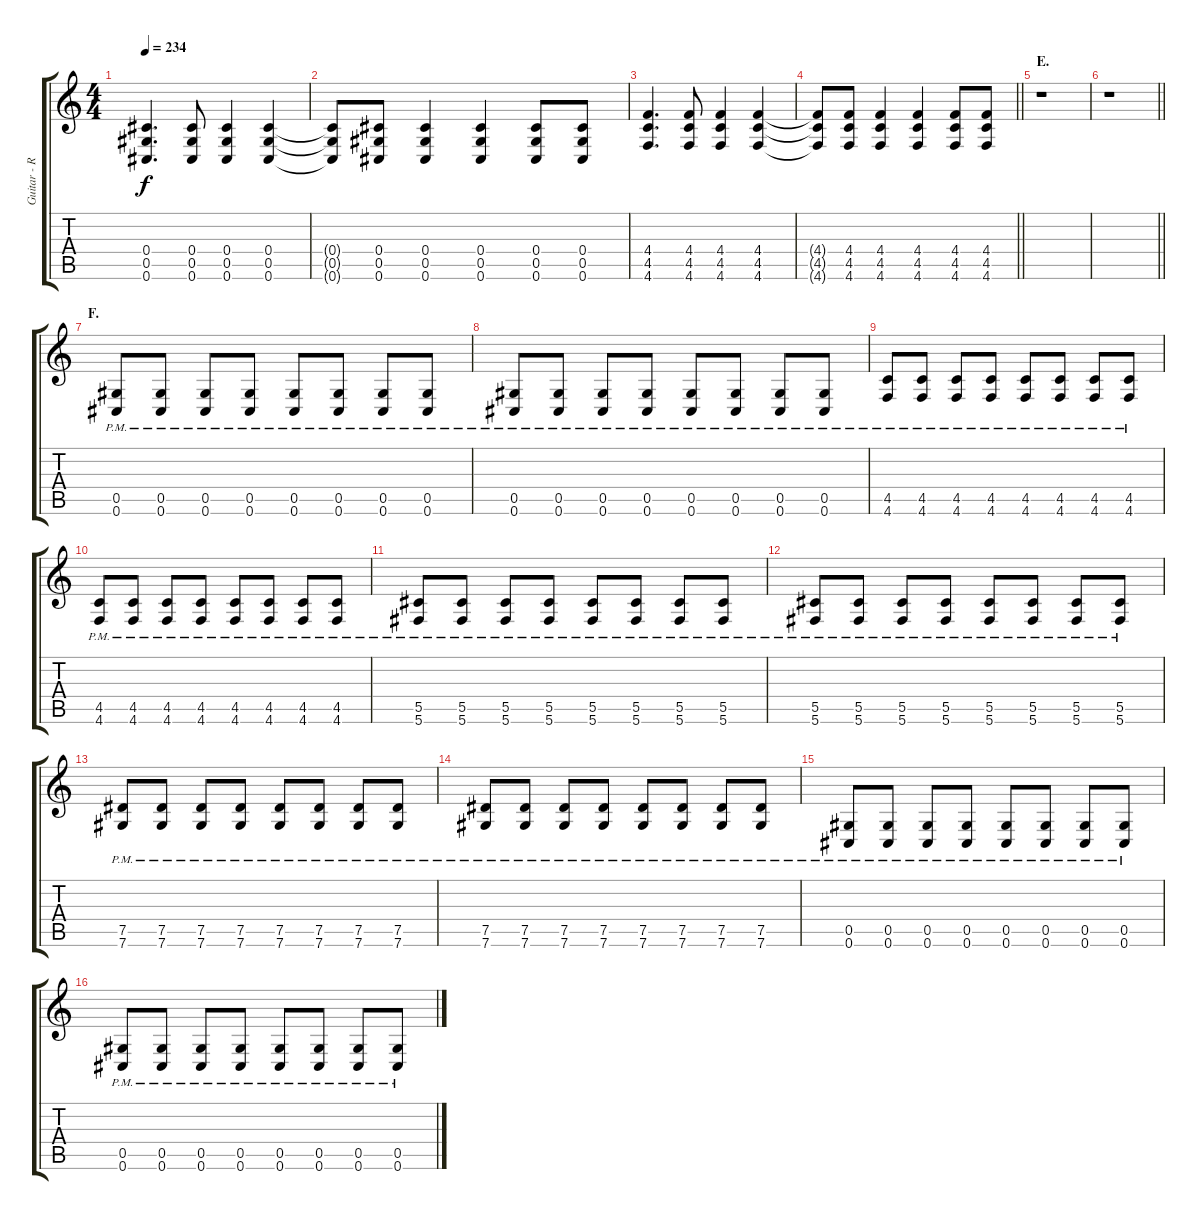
\track ("Guitar - Right" "Guitar - R") {instrument distortionguitar}
\staff {score tabs}
\tuning (Eb4 Bb3 Gb3 Db3 Ab2 Db2) {hide}
\ts (4 4)
\tempo 234
\clef g2
\ks c
(0.4 0.5 0.6).4{d dy f} (0.4 0.5 0.6).8 (0.4 0.5 0.6).4 (0.4 0.5 0.6).4 |
(0.4{t} 0.5{t} 0.6{t}).8 (0.4 0.5 0.6).8 (0.4 0.5 0.6).4 (0.4 0.5 0.6).4 (0.4 0.5 0.6).8 (0.4 0.5 0.6).8 |
(4.4 4.5 4.6).4{d} (4.4 4.5 4.6).8 (4.4 4.5 4.6).4 (4.4 4.5 4.6).4 |
\barLineRight lightlight
(4.4{t} 4.5{t} 4.6{t}).8 (4.4 4.5 4.6).8 (4.4 4.5 4.6).4 (4.4 4.5 4.6).4 (4.4 4.5 4.6).8 (4.4 4.5 4.6).8 |
\section ("" "E.")
r.1 |
\barLineRight lightlight
r.1 |
\section ("" "F.")
(0.5{pm} 0.6{pm}).8 (0.5{pm} 0.6{pm}).8 (0.5{pm} 0.6{pm}).8 (0.5{pm} 0.6{pm}).8 (0.5{pm} 0.6{pm}).8 (0.5{pm} 0.6{pm}).8 (0.5{pm} 0.6{pm}).8 (0.5{pm} 0.6{pm}).8 |
(0.5{pm} 0.6{pm}).8 (0.5{pm} 0.6{pm}).8 (0.5{pm} 0.6{pm}).8 (0.5{pm} 0.6{pm}).8 (0.5{pm} 0.6{pm}).8 (0.5{pm} 0.6{pm}).8 (0.5{pm} 0.6{pm}).8 (0.5{pm} 0.6{pm}).8 |
(4.5{pm} 4.6{pm}).8 (4.5{pm} 4.6{pm}).8 (4.5{pm} 4.6{pm}).8 (4.5{pm} 4.6{pm}).8 (4.5{pm} 4.6{pm}).8 (4.5{pm} 4.6{pm}).8 (4.5{pm} 4.6{pm}).8 (4.5{pm} 4.6{pm}).8 |
(4.5{pm} 4.6{pm}).8 (4.5{pm} 4.6{pm}).8 (4.5{pm} 4.6{pm}).8 (4.5{pm} 4.6{pm}).8 (4.5{pm} 4.6{pm}).8 (4.5{pm} 4.6{pm}).8 (4.5{pm} 4.6{pm}).8 (4.5{pm} 4.6{pm}).8 |
(5.5{pm} 5.6{pm}).8 (5.5{pm} 5.6{pm}).8 (5.5{pm} 5.6{pm}).8 (5.5{pm} 5.6{pm}).8 (5.5{pm} 5.6{pm}).8 (5.5{pm} 5.6{pm}).8 (5.5{pm} 5.6{pm}).8 (5.5{pm} 5.6{pm}).8 |
(5.5{pm} 5.6{pm}).8 (5.5{pm} 5.6{pm}).8 (5.5{pm} 5.6{pm}).8 (5.5{pm} 5.6{pm}).8 (5.5{pm} 5.6{pm}).8 (5.5{pm} 5.6{pm}).8 (5.5{pm} 5.6{pm}).8 (5.5{pm} 5.6{pm}).8 |
(7.5{pm} 7.6{pm}).8 (7.5{pm} 7.6{pm}).8 (7.5{pm} 7.6{pm}).8 (7.5{pm} 7.6{pm}).8 (7.5{pm} 7.6{pm}).8 (7.5{pm} 7.6{pm}).8 (7.5{pm} 7.6{pm}).8 (7.5{pm} 7.6{pm}).8 |
(7.5{pm} 7.6{pm}).8 (7.5{pm} 7.6{pm}).8 (7.5{pm} 7.6{pm}).8 (7.5{pm} 7.6{pm}).8 (7.5{pm} 7.6{pm}).8 (7.5{pm} 7.6{pm}).8 (7.5{pm} 7.6{pm}).8 (7.5{pm} 7.6{pm}).8 |
(0.5{pm} 0.6{pm}).8 (0.5{pm} 0.6{pm}).8 (0.5{pm} 0.6{pm}).8 (0.5{pm} 0.6{pm}).8 (0.5{pm} 0.6{pm}).8 (0.5{pm} 0.6{pm}).8 (0.5{pm} 0.6{pm}).8 (0.5{pm} 0.6{pm}).8 |
(0.5{pm} 0.6{pm}).8 (0.5{pm} 0.6{pm}).8 (0.5{pm} 0.6{pm}).8 (0.5{pm} 0.6{pm}).8 (0.5{pm} 0.6{pm}).8 (0.5{pm} 0.6{pm}).8 (0.5{pm} 0.6{pm}).8 (0.5{pm} 0.6{pm}).8
